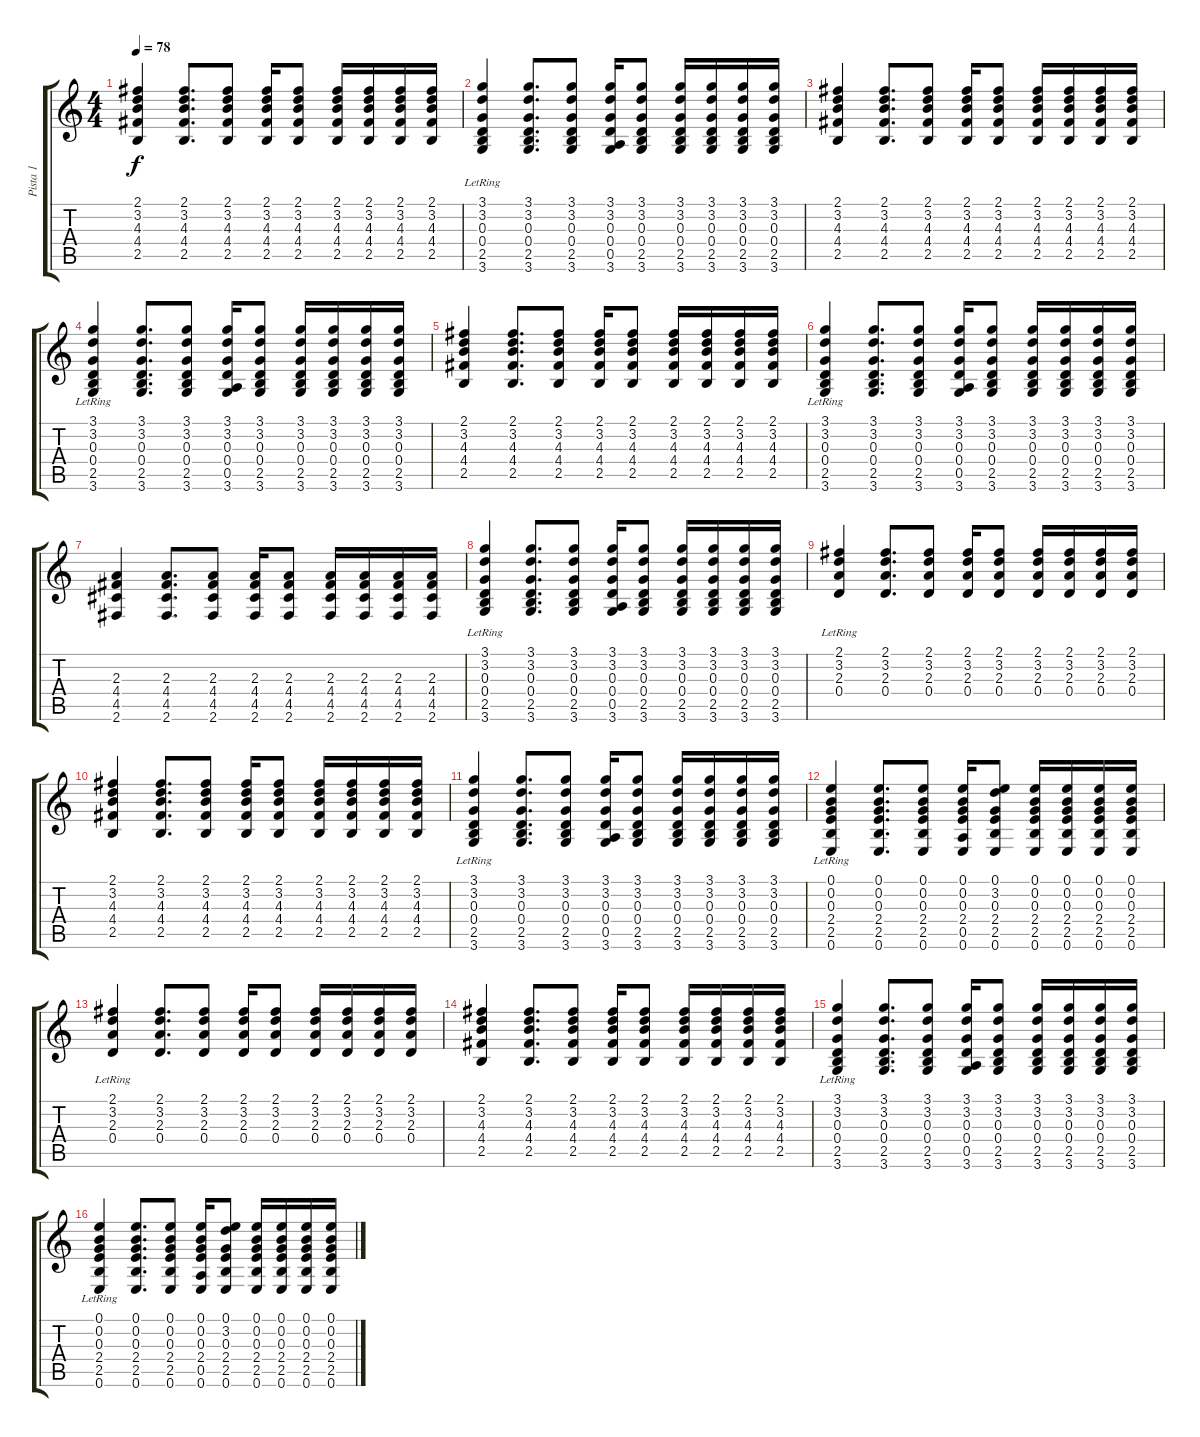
\track ("Pista 1" "Pista 1") {instrument acousticguitarnylon}
\staff {score tabs}
\tuning (E4 B3 G3 D3 A2 E2) {hide}
\ts (4 4)
\tempo 78
\clef g2
\ks c
(2.1 3.2 4.3 4.4 2.5).4{dy f} (2.1 3.2 4.3 4.4 2.5).8{d} (2.1 3.2 4.3 4.4 2.5).8 (2.1 3.2 4.3 4.4 2.5).16 (2.1 3.2 4.3 4.4 2.5).8 (2.1 3.2 4.3 4.4 2.5).16 (2.1 3.2 4.3 4.4 2.5).16 (2.1 3.2 4.3 4.4 2.5).16 (2.1 3.2 4.3 4.4 2.5).16 |
(3.1 3.2 0.3 0.4{lr} 2.5 3.6).4 (3.1 3.2 0.3 0.4 2.5 3.6).8{d} (3.1 3.2 0.3 0.4 2.5 3.6).8 (3.1 3.2 0.3 0.4 0.5 3.6).16 (3.1 3.2 0.3 0.4 2.5 3.6).8 (3.1 3.2 0.3 0.4 2.5 3.6).16 (3.1 3.2 0.3 0.4 2.5 3.6).16 (3.1 3.2 0.3 0.4 2.5 3.6).16 (3.1 3.2 0.3 0.4 2.5 3.6).16 |
(2.1 3.2 4.3 4.4 2.5).4 (2.1 3.2 4.3 4.4 2.5).8{d} (2.1 3.2 4.3 4.4 2.5).8 (2.1 3.2 4.3 4.4 2.5).16 (2.1 3.2 4.3 4.4 2.5).8 (2.1 3.2 4.3 4.4 2.5).16 (2.1 3.2 4.3 4.4 2.5).16 (2.1 3.2 4.3 4.4 2.5).16 (2.1 3.2 4.3 4.4 2.5).16 |
(3.1 3.2 0.3 0.4{lr} 2.5 3.6).4 (3.1 3.2 0.3 0.4 2.5 3.6).8{d} (3.1 3.2 0.3 0.4 2.5 3.6).8 (3.1 3.2 0.3 0.4 0.5 3.6).16 (3.1 3.2 0.3 0.4 2.5 3.6).8 (3.1 3.2 0.3 0.4 2.5 3.6).16 (3.1 3.2 0.3 0.4 2.5 3.6).16 (3.1 3.2 0.3 0.4 2.5 3.6).16 (3.1 3.2 0.3 0.4 2.5 3.6).16 |
(2.1 3.2 4.3 4.4 2.5).4 (2.1 3.2 4.3 4.4 2.5).8{d} (2.1 3.2 4.3 4.4 2.5).8 (2.1 3.2 4.3 4.4 2.5).16 (2.1 3.2 4.3 4.4 2.5).8 (2.1 3.2 4.3 4.4 2.5).16 (2.1 3.2 4.3 4.4 2.5).16 (2.1 3.2 4.3 4.4 2.5).16 (2.1 3.2 4.3 4.4 2.5).16 |
(3.1 3.2 0.3 0.4{lr} 2.5 3.6).4 (3.1 3.2 0.3 0.4 2.5 3.6).8{d} (3.1 3.2 0.3 0.4 2.5 3.6).8 (3.1 3.2 0.3 0.4 0.5 3.6).16 (3.1 3.2 0.3 0.4 2.5 3.6).8 (3.1 3.2 0.3 0.4 2.5 3.6).16 (3.1 3.2 0.3 0.4 2.5 3.6).16 (3.1 3.2 0.3 0.4 2.5 3.6).16 (3.1 3.2 0.3 0.4 2.5 3.6).16 |
(2.3 4.4 4.5 2.6).4 (2.3 4.4 4.5 2.6).8{d} (2.3 4.4 4.5 2.6).8 (2.3 4.4 4.5 2.6).16 (2.3 4.4 4.5 2.6).8 (2.3 4.4 4.5 2.6).16 (2.3 4.4 4.5 2.6).16 (2.3 4.4 4.5 2.6).16 (2.3 4.4 4.5 2.6).16 |
(3.1 3.2 0.3 0.4{lr} 2.5 3.6).4 (3.1 3.2 0.3 0.4 2.5 3.6).8{d} (3.1 3.2 0.3 0.4 2.5 3.6).8 (3.1 3.2 0.3 0.4 0.5 3.6).16 (3.1 3.2 0.3 0.4 2.5 3.6).8 (3.1 3.2 0.3 0.4 2.5 3.6).16 (3.1 3.2 0.3 0.4 2.5 3.6).16 (3.1 3.2 0.3 0.4 2.5 3.6).16 (3.1 3.2 0.3 0.4 2.5 3.6).16 |
(2.1 3.2 2.3 0.4{lr}).4 (2.1 3.2 2.3 0.4).8{d} (2.1 3.2 2.3 0.4).8 (2.1 3.2 2.3 0.4).16 (2.1 3.2 2.3 0.4).8 (2.1 3.2 2.3 0.4).16 (2.1 3.2 2.3 0.4).16 (2.1 3.2 2.3 0.4).16 (2.1 3.2 2.3 0.4).16 |
(2.1 3.2 4.3 4.4 2.5).4 (2.1 3.2 4.3 4.4 2.5).8{d} (2.1 3.2 4.3 4.4 2.5).8 (2.1 3.2 4.3 4.4 2.5).16 (2.1 3.2 4.3 4.4 2.5).8 (2.1 3.2 4.3 4.4 2.5).16 (2.1 3.2 4.3 4.4 2.5).16 (2.1 3.2 4.3 4.4 2.5).16 (2.1 3.2 4.3 4.4 2.5).16 |
(3.1 3.2 0.3 0.4{lr} 2.5 3.6).4 (3.1 3.2 0.3 0.4 2.5 3.6).8{d} (3.1 3.2 0.3 0.4 2.5 3.6).8 (3.1 3.2 0.3 0.4 0.5 3.6).16 (3.1 3.2 0.3 0.4 2.5 3.6).8 (3.1 3.2 0.3 0.4 2.5 3.6).16 (3.1 3.2 0.3 0.4 2.5 3.6).16 (3.1 3.2 0.3 0.4 2.5 3.6).16 (3.1 3.2 0.3 0.4 2.5 3.6).16 |
(0.1 0.2 0.3 2.4{lr} 2.5 0.6).4 (0.1 0.2 0.3 2.4 2.5 0.6).8{d} (0.1 0.2 0.3 2.4 2.5 0.6).8 (0.1 0.2 0.3 2.4 0.5 0.6).16 (0.1 3.2 0.3 2.4 2.5 0.6).8 (0.1 0.2 0.3 2.4 2.5 0.6).16 (0.1 0.2 0.3 2.4 2.5 0.6).16 (0.1 0.2 0.3 2.4 2.5 0.6).16 (0.1 0.2 0.3 2.4 2.5 0.6).16 |
(2.1 3.2 2.3 0.4{lr}).4 (2.1 3.2 2.3 0.4).8{d} (2.1 3.2 2.3 0.4).8 (2.1 3.2 2.3 0.4).16 (2.1 3.2 2.3 0.4).8 (2.1 3.2 2.3 0.4).16 (2.1 3.2 2.3 0.4).16 (2.1 3.2 2.3 0.4).16 (2.1 3.2 2.3 0.4).16 |
(2.1 3.2 4.3 4.4 2.5).4 (2.1 3.2 4.3 4.4 2.5).8{d} (2.1 3.2 4.3 4.4 2.5).8 (2.1 3.2 4.3 4.4 2.5).16 (2.1 3.2 4.3 4.4 2.5).8 (2.1 3.2 4.3 4.4 2.5).16 (2.1 3.2 4.3 4.4 2.5).16 (2.1 3.2 4.3 4.4 2.5).16 (2.1 3.2 4.3 4.4 2.5).16 |
(3.1 3.2 0.3 0.4{lr} 2.5 3.6).4 (3.1 3.2 0.3 0.4 2.5 3.6).8{d} (3.1 3.2 0.3 0.4 2.5 3.6).8 (3.1 3.2 0.3 0.4 0.5 3.6).16 (3.1 3.2 0.3 0.4 2.5 3.6).8 (3.1 3.2 0.3 0.4 2.5 3.6).16 (3.1 3.2 0.3 0.4 2.5 3.6).16 (3.1 3.2 0.3 0.4 2.5 3.6).16 (3.1 3.2 0.3 0.4 2.5 3.6).16 |
(0.1 0.2 0.3 2.4{lr} 2.5 0.6).4 (0.1 0.2 0.3 2.4 2.5 0.6).8{d} (0.1 0.2 0.3 2.4 2.5 0.6).8 (0.1 0.2 0.3 2.4 0.5 0.6).16 (0.1 3.2 0.3 2.4 2.5 0.6).8 (0.1 0.2 0.3 2.4 2.5 0.6).16 (0.1 0.2 0.3 2.4 2.5 0.6).16 (0.1 0.2 0.3 2.4 2.5 0.6).16 (0.1 0.2 0.3 2.4 2.5 0.6).16
